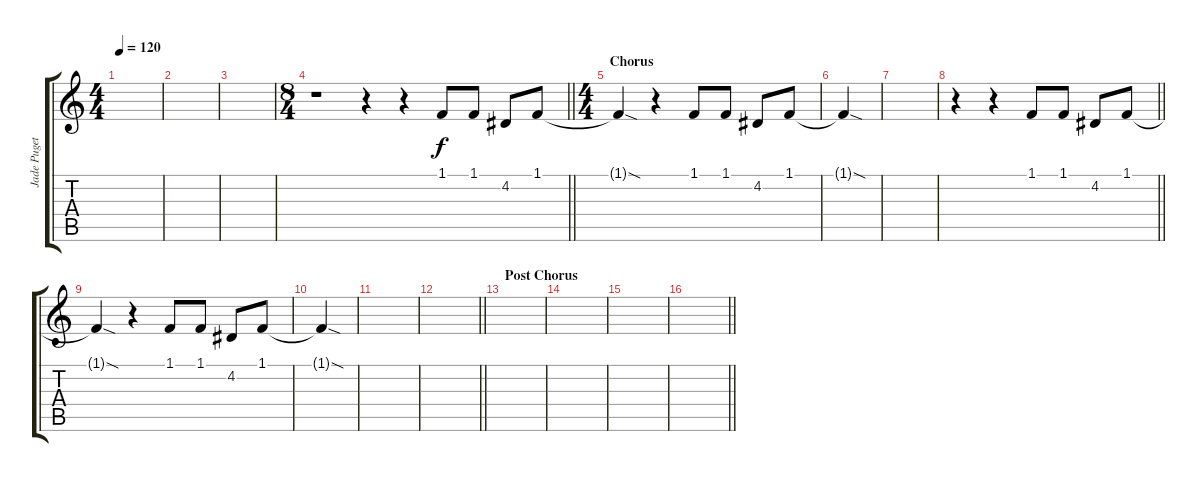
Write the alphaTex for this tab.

\track ("Jade Puget (Backup Vocals)" "Jade Puget") {instrument oboe}
\staff {score tabs}
\tuning (E4 B3 G3 D3 A2 E2) {hide}
\ts (4 4)
\tempo 120
\clef g2
\ks c
|
|
|
\ts (8 4)
\barLineRight lightlight
r.1 r.4 r.4 1.1.8 1.1.8 4.2.8 1.1.8 |
\ts (4 4)
\section ("" "Chorus")
1.1{sod t}.4 r.4 1.1.8 1.1.8 4.2.8 1.1.8 |
1.1{sod t}.4 |
|
\barLineRight lightlight
r.4 r.4 1.1.8 1.1.8 4.2.8 1.1.8 |
1.1{sod t}.4 r.4 1.1.8 1.1.8 4.2.8 1.1.8 |
1.1{sod t}.4 |
|
\barLineRight lightlight
|
\section ("" "Post Chorus")
|
|
|
\barLineRight lightlight
